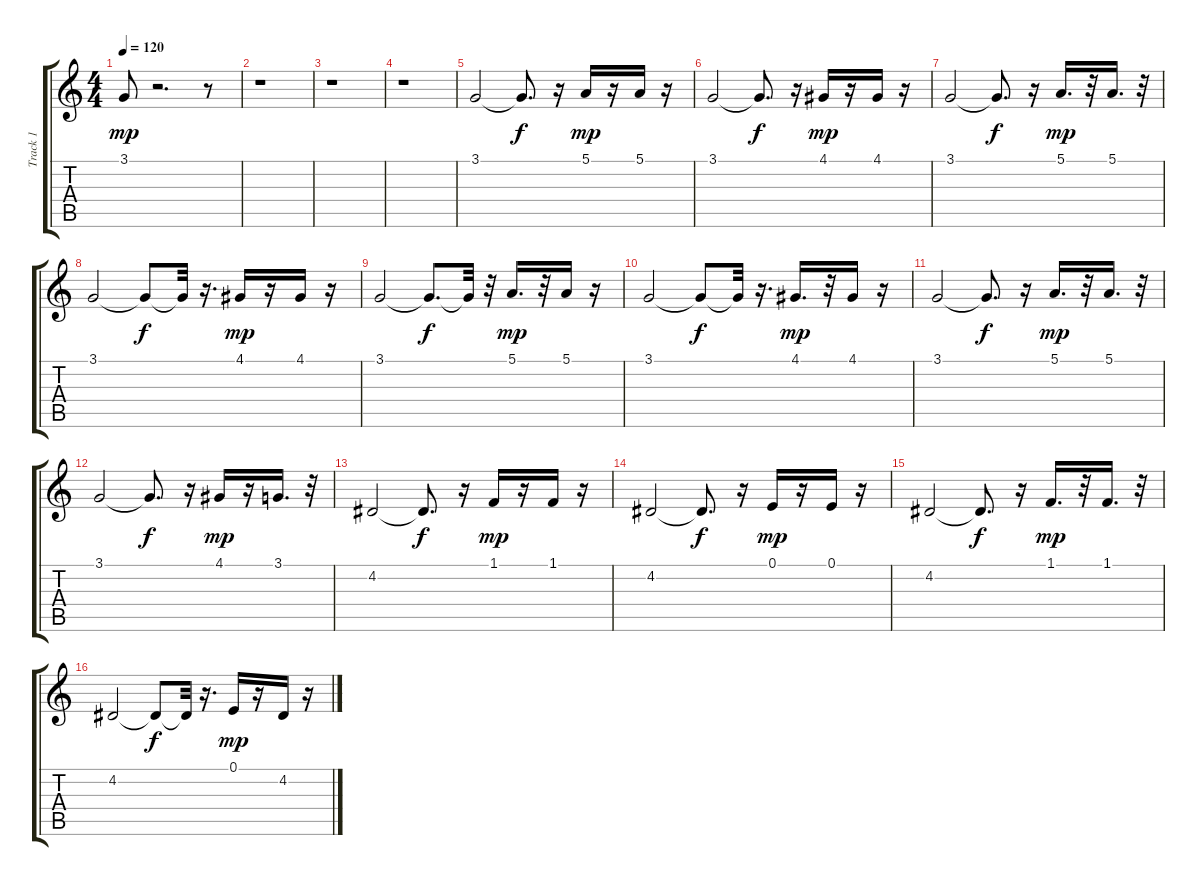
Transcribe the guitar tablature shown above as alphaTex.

\track ("Track 1" "Track 1") {instrument lead1square}
\staff {score tabs}
\tuning (E4 B3 G3 D3 A2 E2) {hide}
\ts (4 4)
\tempo 120
\clef g2
\ks c
3.1.8{dy mp} r.2{d} r.8 |
r.1 |
r.1 |
r.1 |
3.1.2{instrument pad4choir} 3.1{t}.8{d dy f} r.16 5.1.16{dy mp} r.16 5.1.16 r.16 |
3.1.2 3.1{t}.8{d dy f} r.16 4.1.16{dy mp} r.16 4.1.16 r.16 |
3.1.2 3.1{t}.8{d dy f} r.16 5.1.16{d dy mp} r.32 5.1.16{d} r.32 |
3.1.2 3.1{t}.8{dy f} 3.1{t}.32 r.16{d} 4.1.16{dy mp} r.16 4.1.16 r.16 |
3.1.2 3.1{t}.8{d dy f} 3.1{t}.32 r.32 5.1.16{d dy mp} r.32 5.1.16 r.16 |
3.1.2 3.1{t}.8{dy f} 3.1{t}.32 r.16{d} 4.1.16{d dy mp} r.32 4.1.16 r.16 |
3.1.2 3.1{t}.8{d dy f} r.16 5.1.16{d dy mp} r.32 5.1.16{d} r.32 |
3.1.2 3.1{t}.8{d dy f} r.16 4.1.16{dy mp} r.16 3.1.16{d} r.32 |
4.2.2 4.2{t}.8{d dy f} r.16 1.1.16{dy mp} r.16 1.1.16 r.16 |
4.2.2 4.2{t}.8{d dy f} r.16 0.1.16{dy mp} r.16 0.1.16 r.16 |
4.2.2 4.2{t}.8{d dy f} r.16 1.1.16{d dy mp} r.32 1.1.16{d} r.32 |
4.2.2 4.2{t}.8{dy f} 4.2{t}.32 r.16{d} 0.1.16{dy mp} r.16 4.2.16 r.16
